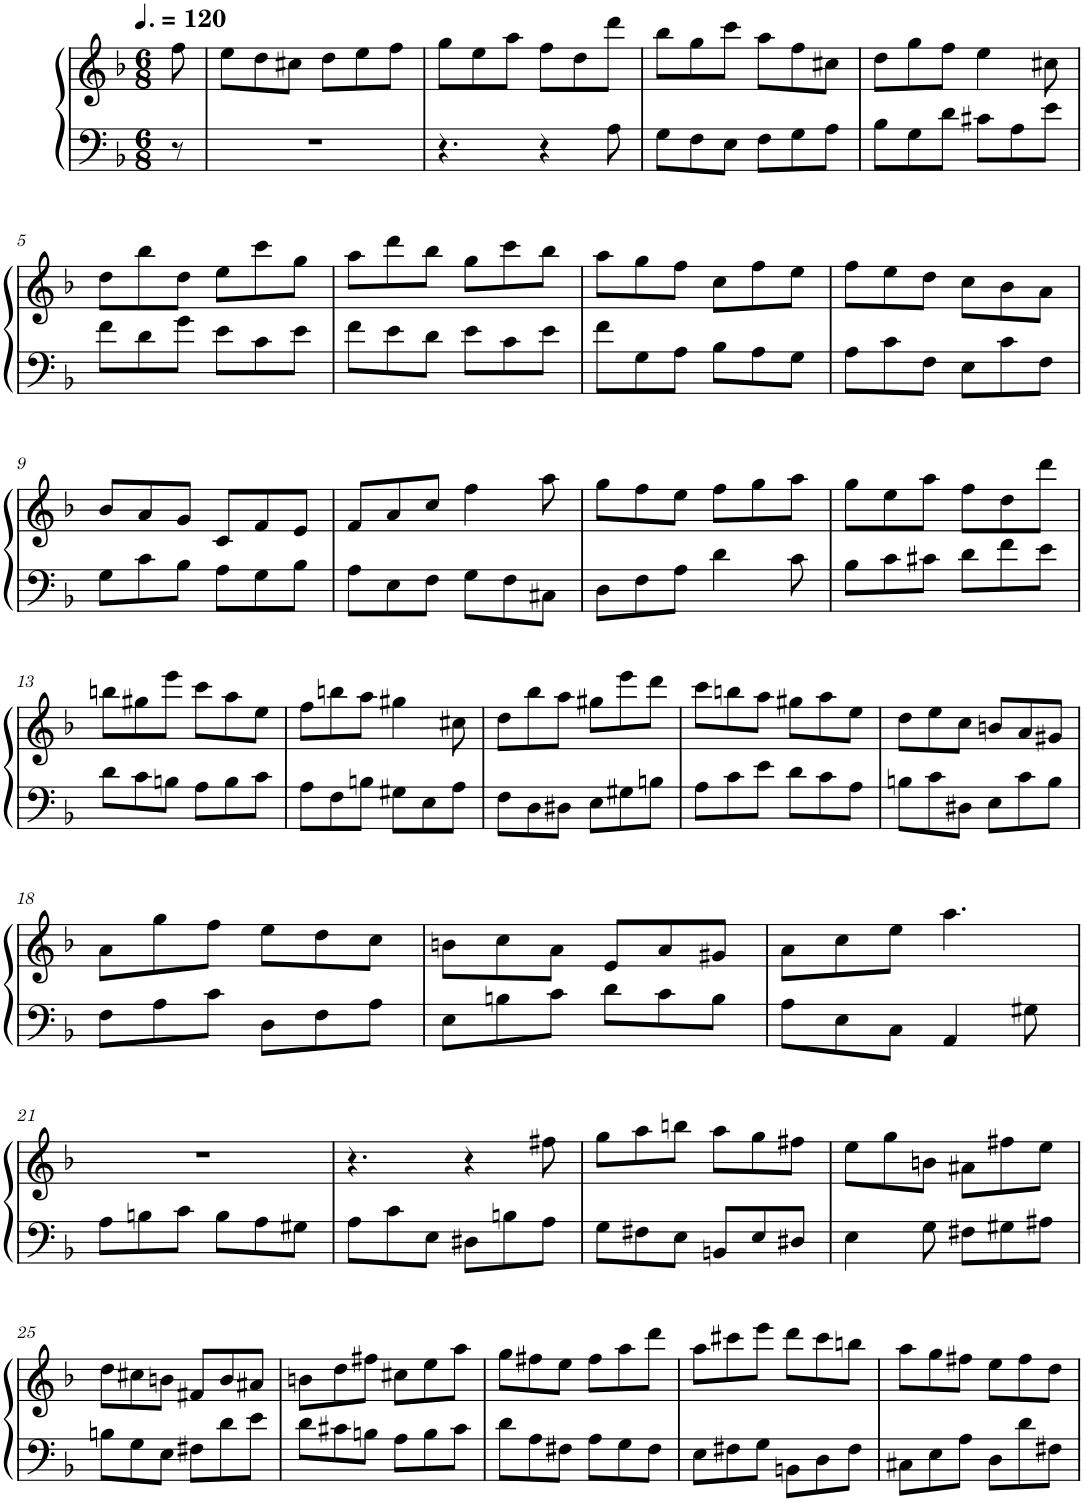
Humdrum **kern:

**kern	**kern
*part1	*part1
*staff2	*staff1
*I"Piano	*
*I'Pno.	*
*clefF4	*clefG2
*k[b-]	*k[b-]
*M6/8	*M6/8
*MM180	*MM180
=	=
8r	8ff\
=1	=1
2.r	8ee\L
.	8dd\
.	8cc#X\J
.	8dd\L
.	8ee\
.	8ff\J
=2	=2
4.r	8gg\L
.	8ee\
.	8aa\J
4r	8ff\L
.	8dd\
8A\	8ddd\J
=3	=3
8G\L	8bb-\L
8F\	8gg\
8E\J	8ccc\J
8F\L	8aa\L
8G\	8ff\
8A\J	8cc#X\J
=4	=4
8B-\L	8dd\L
8G\	8gg\
8d\J	8ff\J
8c#X\L	4ee\
8A\	.
8e\J	8cc#X\
!!LO:LB:g=z
=5	=5
8f\L	8dd\L
8d\	8bb-\
8g\J	8dd\J
8e\L	8ee\L
8c\	8ccc\
8e\J	8gg\J
=6	=6
8f\L	8aa\L
8e\	8ddd\
8d\J	8bb-\J
8e\L	8gg\L
8c\	8ccc\
8e\J	8bb-\J
=7	=7
8f\L	8aa\L
8G\	8gg\
8A\J	8ff\J
8B-\L	8cc\L
8A\	8ff\
8G\J	8ee\J
=8	=8
8A\L	8ff\L
8c\	8ee\
8F\J	8dd\J
8E\L	8cc\L
8c\	8b-\
8F\J	8a\J
!!LO:LB:g=z
=9	=9
8G\L	8b-/L
8c\	8a/
8B-\J	8g/J
8A\L	8c/L
8G\	8f/
8B-\J	8e/J
=10	=10
8A\L	8f/L
8E\	8a/
8F\J	8cc/J
8G\L	4ff\
8F\	.
8C#X\J	8aa\
=11	=11
8D\L	8gg\L
8F\	8ff\
8A\J	8ee\J
4d\	8ff\L
.	8gg\
8c\	8aa\J
=12	=12
8B-\L	8gg\L
8c\	8ee\
8c#X\J	8aa\J
8d\L	8ff\L
8f\	8dd\
8e\J	8ddd\J
!!LO:LB:g=z
=13	=13
8d\L	8bbn\L
8c\	8gg#X\
8Bn\J	8eee\J
8A\L	8ccc\L
8B\	8aa\
8c\J	8ee\J
=14	=14
8A\L	8ff\L
8F\	8bbn\
8Bn\J	8aa\J
8G#X\L	4gg#X\
8E\	.
8A\J	8cc#X\
=15	=15
8F\L	8dd\L
8D\	8bb-\
8D#X\J	8aa\J
8E\L	8gg#X\L
8G#X\	8eee\
8Bn\J	8ddd\J
=16	=16
8A\L	8ccc\L
8c\	8bbn\
8e\J	8aa\J
8d\L	8gg#X\L
8c\	8aa\
8A\J	8ee\J
=17	=17
8Bn\L	8dd\L
8c\	8ee\
8D#X\J	8cc\J
8E\L	8bn/L
8c\	8a/
8B\J	8g#X/J
!!LO:LB:g=z
=18	=18
8F\L	8a\L
8A\	8gg\
8c\J	8ff\J
8D\L	8ee\L
8F\	8dd\
8A\J	8cc\J
=19	=19
8E\L	8bn\L
8Bn\	8cc\
8c\J	8a\J
8d\L	8e/L
8c\	8a/
8B\J	8g#X/J
=20	=20
8A\L	8a\L
8E\	8cc\
8C\J	8ee\J
4AA/	4.aa\
8G#X\	.
!!LO:LB:g=z
=21	=21
8A\L	2.r
8Bn\	.
8c\J	.
8B\L	.
8A\	.
8G#X\J	.
=22	=22
8A\L	4.r
8c\	.
8E\J	.
8D#X\L	4r
8Bn\	.
8A\J	8ff#X\
=23	=23
8G\L	8gg\L
8F#X\	8aa\
8E\J	8bbn\J
8BBn/L	8aa\L
8E/	8gg\
8D#X/J	8ff#X\J
=24	=24
4E\	8ee\L
.	8gg\
8G\	8bn\J
8F#X\L	8a#X\L
8G#X\	8ff#X\
8A#X\J	8ee\J
!!LO:LB:g=z
=25	=25
8Bn\L	8dd\L
8G\	8cc#X\
8E\J	8bn\J
8F#X\L	8f#X/L
8d\	8b/
8e\J	8a#X/J
=26	=26
8d\L	8bn\L
8c#X\	8dd\
8Bn\J	8ff#X\J
8A\L	8cc#X\L
8B\	8ee\
8c#\J	8aa\J
=27	=27
8d\L	8gg\L
8A\	8ff#X\
8F#X\J	8ee\J
8A\L	8ff#\L
8G\	8aa\
8F#\J	8ddd\J
=28	=28
8E\L	8aa\L
8F#X\	8ccc#X\
8G\J	8eee\J
8BBn\L	8ddd\L
8D\	8ccc#\
8F#\J	8bbn\J
=29	=29
8C#X\L	8aa\L
8E\	8gg\
8A\J	8ff#X\J
8D\L	8ee\L
8d\	8ff#\
8F#X\J	8dd\J
=	=
*-	*-
